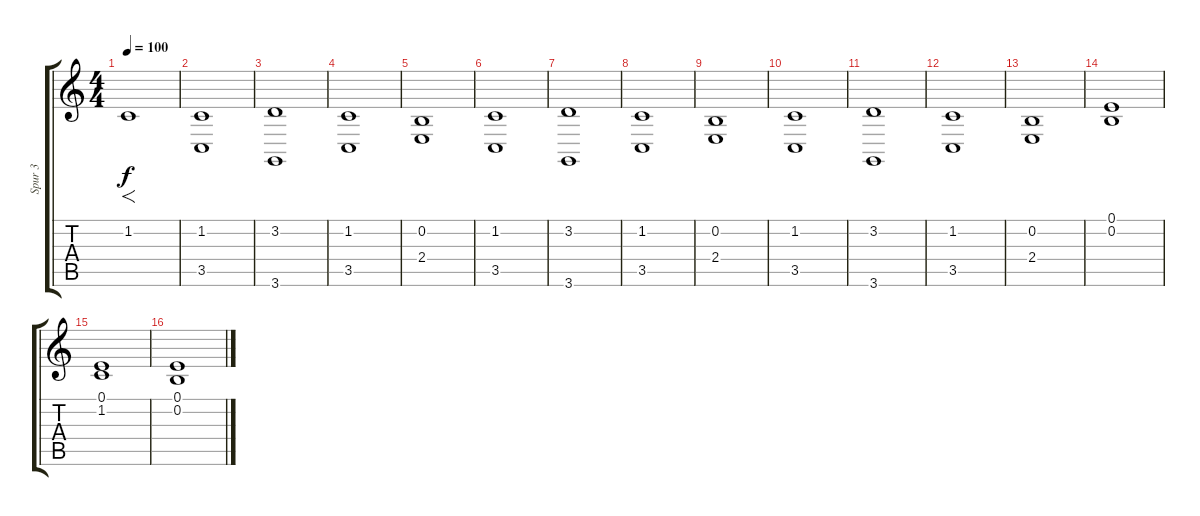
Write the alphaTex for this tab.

\track ("Spur 3" "Spur 3") {instrument synthstrings1}
\staff {score tabs}
\tuning (E4 B3 G3 D3 A2 E2) {hide}
\ts (4 4)
\tempo 100
\clef g2
\ks c
1.2.1{f dy f instrument synthstrings1} |
(1.2 3.5).1 |
(3.2 3.6).1 |
(1.2 3.5).1 |
(0.2 2.4).1 |
(1.2 3.5).1 |
(3.2 3.6).1 |
(1.2 3.5).1 |
(0.2 2.4).1 |
(1.2 3.5).1 |
(3.2 3.6).1 |
(1.2 3.5).1 |
(0.2 2.4).1 |
(0.1 0.2).1 |
(0.1 1.2).1 |
(0.1 0.2).1
